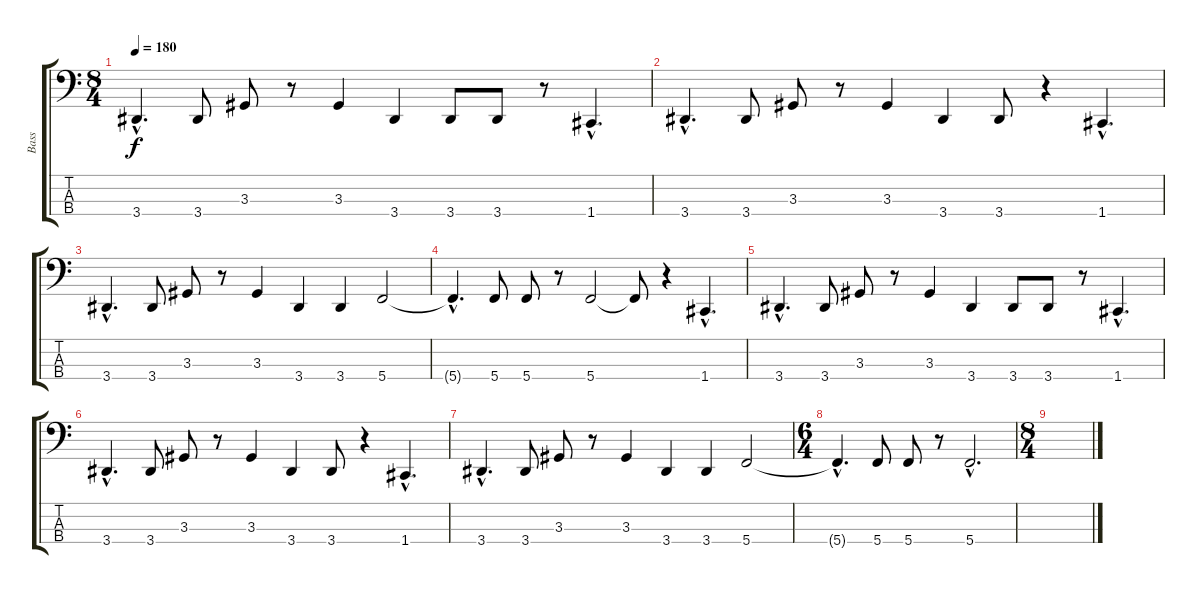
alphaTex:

\track ("Bass" "Bass") {instrument electricbassfinger}
\staff {score tabs}
\tuning (Eb2 Bb1 F1 C1) {hide}
\ts (8 4)
\tempo 180
\clef f4
\ks c
3.4{hac}.4{d dy f} 3.4.8 3.3.8 r.8 3.3.4 3.4.4 3.4.8 3.4.8 r.8 1.4{hac}.4{d} |
3.4{hac}.4{d} 3.4.8 3.3.8 r.8 3.3.4 3.4.4 3.4.8 r.4 1.4{hac}.4{d} |
3.4{hac}.4{d} 3.4.8 3.3.8 r.8 3.3.4 3.4.4 3.4.4 5.4.2 |
5.4{hac t}.4{d} 5.4.8 5.4.8 r.8 5.4.2 5.4{t}.8 r.4 1.4{hac}.4{d} |
3.4{hac}.4{d} 3.4.8 3.3.8 r.8 3.3.4 3.4.4 3.4.8 3.4.8 r.8 1.4{hac}.4{d} |
3.4{hac}.4{d} 3.4.8 3.3.8 r.8 3.3.4 3.4.4 3.4.8 r.4 1.4{hac}.4{d} |
3.4{hac}.4{d} 3.4.8 3.3.8 r.8 3.3.4 3.4.4 3.4.4 5.4.2 |
\ts (6 4)
5.4{hac t}.4{d} 5.4.8 5.4.8 r.8 5.4{hac}.2{d} |
\ts (8 4)
